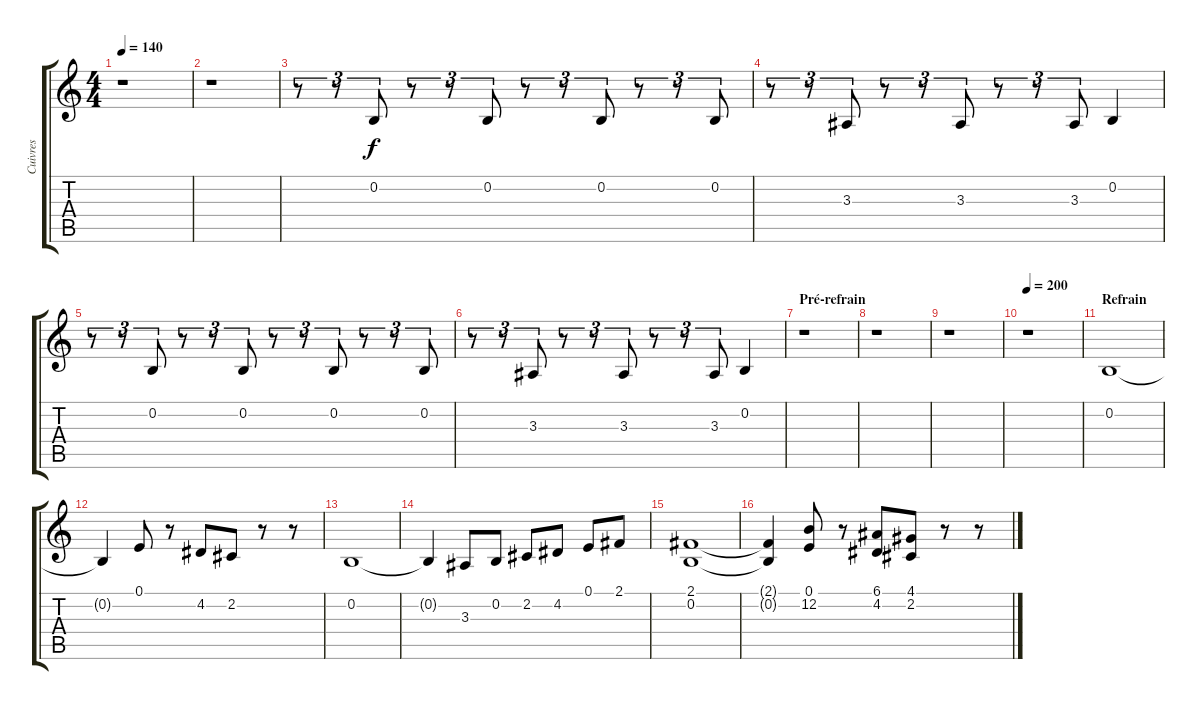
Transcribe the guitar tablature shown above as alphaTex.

\track ("Cuivres" "Cuivres") {instrument brasssection}
\staff {score tabs}
\tuning (E4 B3 G3 D3 A2 E2) {hide}
\ts (4 4)
\tempo 140
\clef g2
\ks c
r.1{dy f} |
r.1 |
r.8{tu (3 2)} r.8{tu (3 2)} 0.2.8{tu (3 2)} r.8{tu (3 2)} r.8{tu (3 2)} 0.2.8{tu (3 2)} r.8{tu (3 2)} r.8{tu (3 2)} 0.2.8{tu (3 2)} r.8{tu (3 2)} r.8{tu (3 2)} 0.2.8{tu (3 2)} |
r.8{tu (3 2)} r.8{tu (3 2)} 3.3.8{tu (3 2)} r.8{tu (3 2)} r.8{tu (3 2)} 3.3.8{tu (3 2)} r.8{tu (3 2)} r.8{tu (3 2)} 3.3.8{tu (3 2)} 0.2.4 |
r.8{tu (3 2)} r.8{tu (3 2)} 0.2.8{tu (3 2)} r.8{tu (3 2)} r.8{tu (3 2)} 0.2.8{tu (3 2)} r.8{tu (3 2)} r.8{tu (3 2)} 0.2.8{tu (3 2)} r.8{tu (3 2)} r.8{tu (3 2)} 0.2.8{tu (3 2)} |
r.8{tu (3 2)} r.8{tu (3 2)} 3.3.8{tu (3 2)} r.8{tu (3 2)} r.8{tu (3 2)} 3.3.8{tu (3 2)} r.8{tu (3 2)} r.8{tu (3 2)} 3.3.8{tu (3 2)} 0.2.4 |
\section ("" "Pré-refrain")
r.1 |
r.1 |
r.1 |
\tempo 200
r.1 |
\section ("" "Refrain")
0.2.1 |
0.2{t}.4 0.1.8 r.8 4.2.8 2.2.8 r.8 r.8 |
0.2.1 |
0.2{t}.4 3.3.8 0.2.8 2.2.8 4.2.8 0.1.8 2.1.8 |
(2.1 0.2).1 |
(2.1{t} 0.2{t}).4 (0.1 12.2).8 r.8 (6.1 4.2).8 (4.1 2.2).8 r.8 r.8
